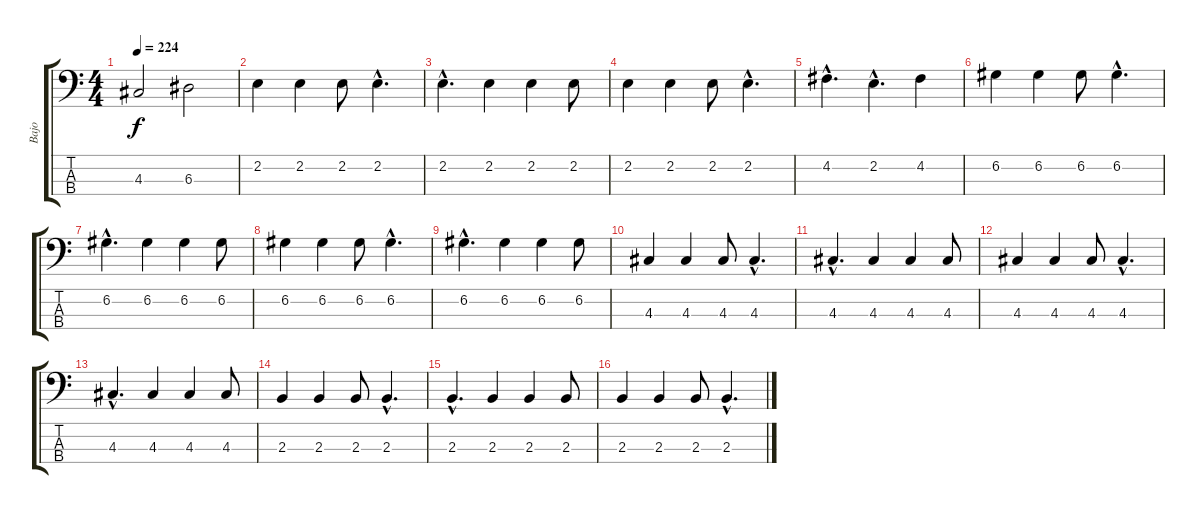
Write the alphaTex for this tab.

\track ("Bajo" "Bajo") {instrument electricbasspick}
\staff {score tabs}
\tuning (G2 D2 A1 E1) {hide}
\ts (4 4)
\tempo 224
\clef f4
\ks c
4.3.2{dy f} 6.3.2 |
2.2.4 2.2.4 2.2.8 2.2{hac}.4{d} |
2.2{hac}.4{d} 2.2.4 2.2.4 2.2.8 |
2.2.4 2.2.4 2.2.8 2.2{hac}.4{d} |
4.2{hac}.4{d} 2.2{hac}.4{d} 4.2.4 |
6.2.4 6.2.4 6.2.8 6.2{hac}.4{d} |
6.2{hac}.4{d} 6.2.4 6.2.4 6.2.8 |
6.2.4 6.2.4 6.2.8 6.2{hac}.4{d} |
6.2{hac}.4{d} 6.2.4 6.2.4 6.2.8 |
4.3.4 4.3.4 4.3.8 4.3{hac}.4{d} |
4.3{hac}.4{d} 4.3.4 4.3.4 4.3.8 |
4.3.4 4.3.4 4.3.8 4.3{hac}.4{d} |
4.3{hac}.4{d} 4.3.4 4.3.4 4.3.8 |
2.3.4 2.3.4 2.3.8 2.3{hac}.4{d} |
2.3{hac}.4{d} 2.3.4 2.3.4 2.3.8 |
2.3.4 2.3.4 2.3.8 2.3{hac}.4{d}
